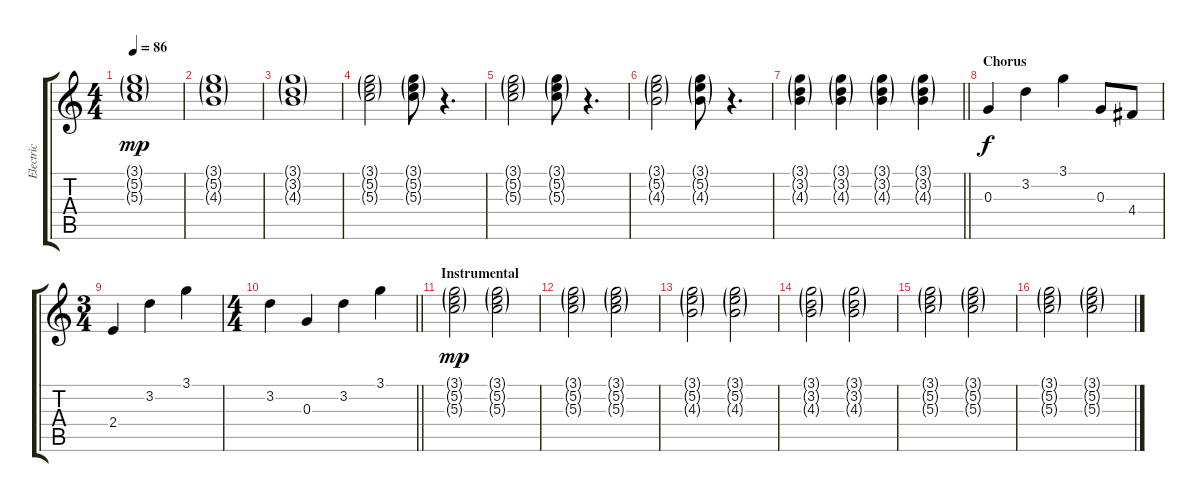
\track ("Electric" "Electric") {instrument overdrivenguitar}
\staff {score tabs}
\tuning (E4 B3 G3 D3 A2 E2) {hide}
\ts (4 4)
\tempo 86
\clef g2
\ks c
(3.1{g} 5.2{g} 5.3{g}).1{dy mp} |
(3.1{g} 5.2{g} 4.3{g}).1 |
(3.1{g} 3.2{g} 4.3{g}).1 |
(3.1{g} 5.2{g} 5.3{g}).2 (3.1{g} 5.2{g} 5.3{g}).8 r.4{d} |
(3.1{g} 5.2{g} 5.3{g}).2 (3.1{g} 5.2{g} 5.3{g}).8 r.4{d} |
(3.1{g} 5.2{g} 4.3{g}).2 (3.1{g} 5.2{g} 4.3{g}).8 r.4{d} |
\barLineRight lightlight
(3.1{g} 3.2{g} 4.3{g}).4 (3.1{g} 3.2{g} 4.3{g}).4 (3.1{g} 3.2{g} 4.3{g}).4 (3.1{g} 3.2{g} 4.3{g}).4 |
\section ("" "Chorus")
0.3.4{dy f} 3.2.4 3.1.4 0.3.8 4.4.8 |
\ts (3 4)
2.4.4 3.2.4 3.1.4 |
\ts (4 4)
\barLineRight lightlight
3.2.4 0.3.4 3.2.4 3.1.4 |
\section ("" "Instrumental")
(3.1{g} 5.2{g} 5.3{g}).2{dy mp} (3.1{g} 5.2{g} 5.3{g}).2 |
(3.1{g} 5.2{g} 5.3{g}).2 (3.1{g} 5.2{g} 5.3{g}).2 |
(3.1{g} 5.2{g} 4.3{g}).2 (3.1{g} 5.2{g} 4.3{g}).2 |
(3.1{g} 3.2{g} 4.3{g}).2 (3.1{g} 3.2{g} 4.3{g}).2 |
(3.1{g} 5.2{g} 5.3{g}).2 (3.1{g} 5.2{g} 5.3{g}).2 |
(3.1{g} 5.2{g} 5.3{g}).2 (3.1{g} 5.2{g} 5.3{g}).2
